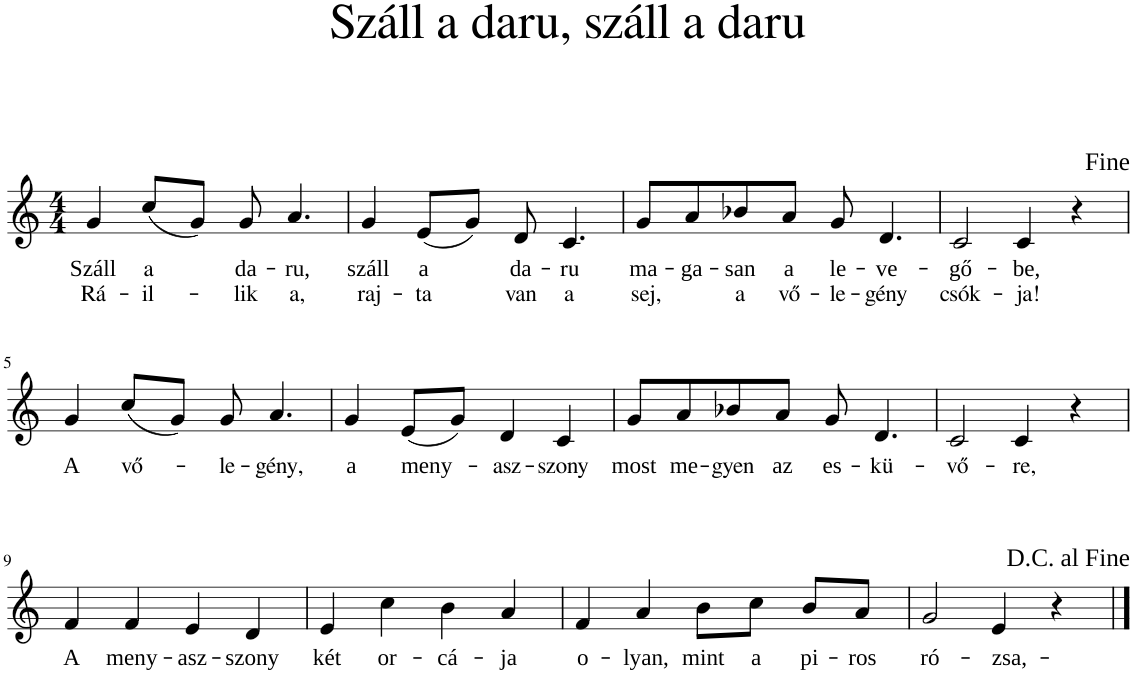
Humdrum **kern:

**kern	**text	**text
*part1	*part1	*part1
*staff1	*staff1	*staff1
*I"Piano	*	*
*I'Pno	*	*
*clefG2	*	*
*k[]	*	*
*M4/4	*	*
=1	=1	=1
!	!LO:LY:b	!LO:LY:b
4g/	Száll	Rá-
!	!LO:LY:b	!LO:LY:b
(8cc/L	a	-il-
8g/J)	.	.
!	!LO:LY:b	!LO:LY:b
8g/	da-	-lik
!	!LO:LY:b	!LO:LY:b
4.a/	-ru,	a,
=2	=2	=2
!	!LO:LY:b	!LO:LY:b
4g/	száll	raj-
!	!LO:LY:b	!LO:LY:b
(8e/L	a	-ta
8g/J)	.	.
!	!LO:LY:b	!LO:LY:b
8d/	da-	van
!	!LO:LY:b	!LO:LY:b
4.c/	-ru	a
=3	=3	=3
!	!LO:LY:b	!LO:LY:b
8g/L	ma-	sej,
!	!LO:LY:b	!
8a/	-ga-	.
!	!LO:LY:b	!LO:LY:b
8b-X/	-san	a
!	!LO:LY:b	!LO:LY:b
8a/J	a	vő-
!	!LO:LY:b	!LO:LY:b
8g/	le-	-le-
!	!LO:LY:b	!LO:LY:b
4.d/	-ve-	-gény
=4	=4	=4
!	!LO:LY:b	!LO:LY:b
2c/	-gő-	csók-
!	!LO:LY:b	!LO:LY:b
4c/	-be,	-ja!
4r	.	.
!LO:TX:a:t=<font face="Times New Roman"/>Fine	!	!
!!LO:LB:g=z
=5	=5	=5
!	!LO:LY:b	!
4g/	A	.
!	!LO:LY:b	!
(8cc/L	vő-	.
8g/J)	.	.
!	!LO:LY:b	!
8g/	-le-	.
!	!LO:LY:b	!
4.a/	-gény,	.
=6	=6	=6
!	!LO:LY:b	!
4g/	a	.
!	!LO:LY:b	!
(8e/L	meny-	.
8g/J)	.	.
!	!LO:LY:b	!
4d/	-asz-	.
!	!LO:LY:b	!
4c/	-szony	.
=7	=7	=7
!	!LO:LY:b	!
8g/L	most	.
!	!LO:LY:b	!
8a/	me-	.
!	!LO:LY:b	!
8b-X/	-gyen	.
!	!LO:LY:b	!
8a/J	az	.
!	!LO:LY:b	!
8g/	es-	.
!	!LO:LY:b	!
4.d/	-kü-	.
=8	=8	=8
!	!LO:LY:b	!
2c/	-vő-	.
!	!LO:LY:b	!
4c/	-re,	.
4r	.	.
!!LO:LB:g=z
=9	=9	=9
!	!LO:LY:b	!
4f/	A	.
!	!LO:LY:b	!
4f/	meny-	.
!	!LO:LY:b	!
4e/	-asz-	.
!	!LO:LY:b	!
4d/	-szony	.
=10	=10	=10
!	!LO:LY:b	!
4e/	két	.
!	!LO:LY:b	!
4cc\	or-	.
!	!LO:LY:b	!
4b\	-cá-	.
!	!LO:LY:b	!
4a/	-ja	.
=11	=11	=11
!	!LO:LY:b	!
4f/	o-	.
!	!LO:LY:b	!
4a/	-lyan,	.
!	!LO:LY:b	!
8b\L	mint	.
!	!LO:LY:b	!
8cc\J	a	.
!	!LO:LY:b	!
8b/L	pi-	.
!	!LO:LY:b	!
8a/J	-ros	.
=12	=12	=12
!	!LO:LY:b	!
2g/	ró-	.
!	!LO:LY:b	!
4e/	-zsa,-	.
4r	.	.
!LO:TX:a:t=<font face="Times New Roman"/>D.C. al Fine	!	!
==	==	==
*-	*-	*-
